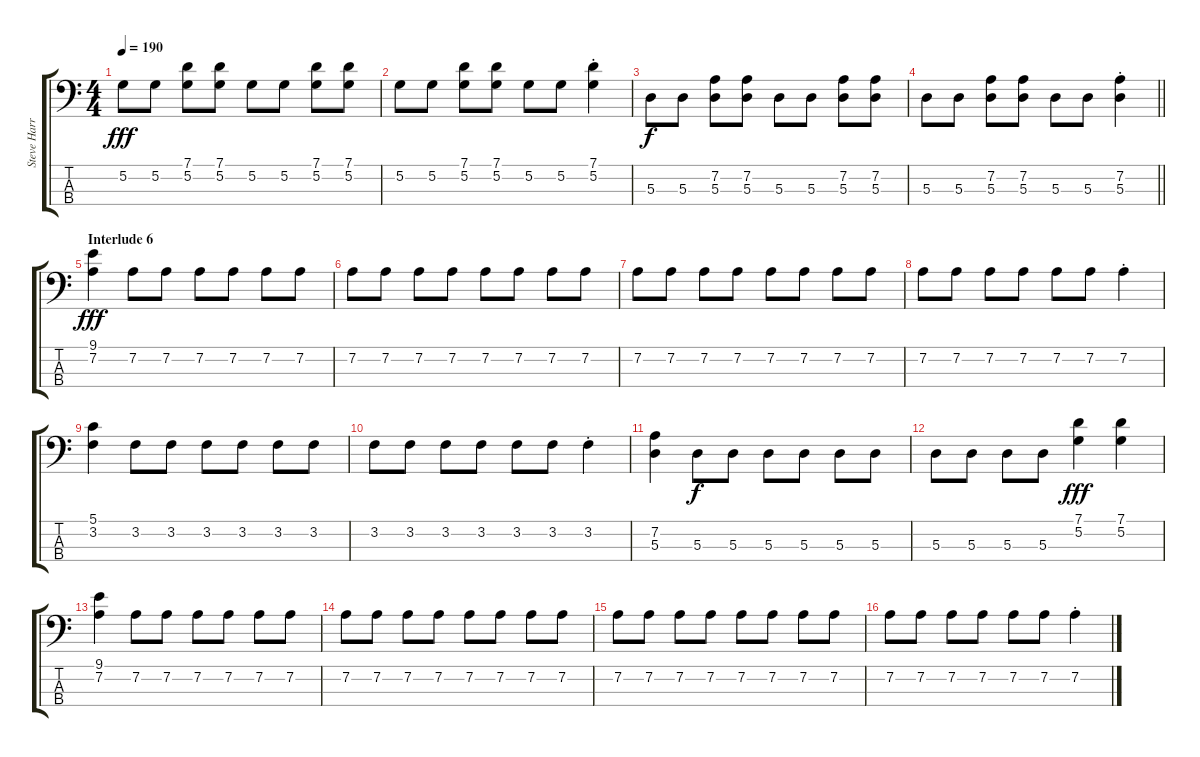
\track ("Steve Harris" "Steve Harr") {instrument electricbassfinger}
\staff {score tabs}
\tuning (G2 D2 A1 E1) {hide}
\ts (4 4)
\tempo 190
\clef f4
\ks c
5.2.8{dy fff} 5.2.8 (7.1 5.2).8 (7.1 5.2).8 5.2.8 5.2.8 (7.1 5.2).8 (7.1 5.2).8 |
5.2.8 5.2.8 (7.1 5.2).8 (7.1 5.2).8 5.2.8 5.2.8 (7.1{st} 5.2{st}).4 |
5.3.8{dy f} 5.3.8 (7.2 5.3).8 (7.2 5.3).8 5.3.8 5.3.8 (7.2 5.3).8 (7.2 5.3).8 |
\barLineRight lightlight
5.3.8 5.3.8 (7.2 5.3).8 (7.2 5.3).8 5.3.8 5.3.8 (7.2{st} 5.3{st}).4 |
\section ("" "Interlude 6")
(9.1 7.2).4{dy fff} 7.2.8 7.2.8 7.2.8 7.2.8 7.2.8 7.2.8 |
7.2.8 7.2.8 7.2.8 7.2.8 7.2.8 7.2.8 7.2.8 7.2.8 |
7.2.8 7.2.8 7.2.8 7.2.8 7.2.8 7.2.8 7.2.8 7.2.8 |
7.2.8 7.2.8 7.2.8 7.2.8 7.2.8 7.2.8 7.2{st}.4 |
(5.1 3.2).4 3.2.8 3.2.8 3.2.8 3.2.8 3.2.8 3.2.8 |
3.2.8 3.2.8 3.2.8 3.2.8 3.2.8 3.2.8 3.2{st}.4 |
(7.2 5.3).4 5.3.8{dy f} 5.3.8 5.3.8 5.3.8 5.3.8 5.3.8 |
5.3.8 5.3.8 5.3.8 5.3.8 (7.1 5.2).4{dy fff} (7.1 5.2).4 |
(9.1 7.2).4 7.2.8 7.2.8 7.2.8 7.2.8 7.2.8 7.2.8 |
7.2.8 7.2.8 7.2.8 7.2.8 7.2.8 7.2.8 7.2.8 7.2.8 |
7.2.8 7.2.8 7.2.8 7.2.8 7.2.8 7.2.8 7.2.8 7.2.8 |
7.2.8 7.2.8 7.2.8 7.2.8 7.2.8 7.2.8 7.2{st}.4
